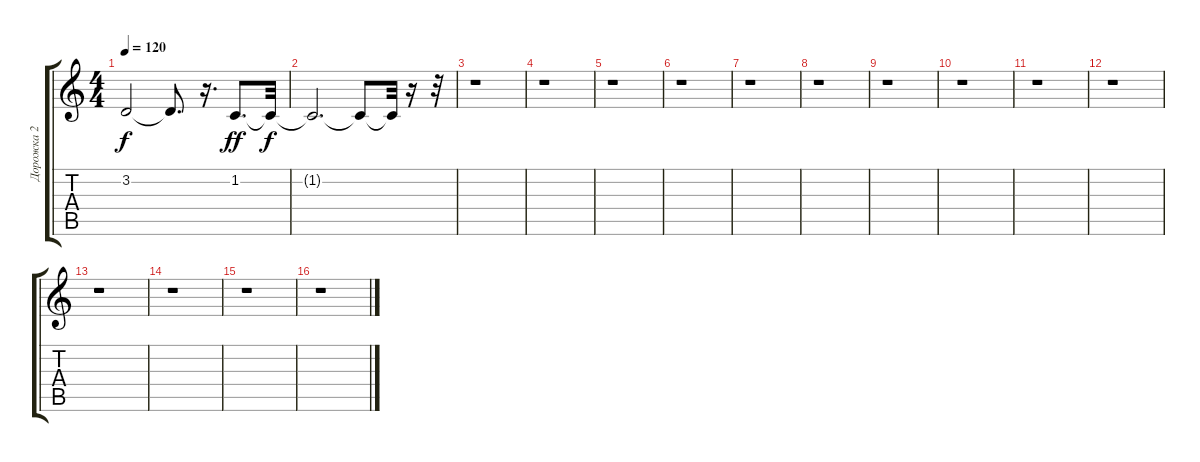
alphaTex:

\track ("Дорожка 2" "Дорожка 2") {instrument stringensemble2}
\staff {score tabs}
\tuning (E4 B3 G3 D3 A2 E2) {hide}
\ts (4 4)
\tempo 120
\clef g2
\ks c
3.2{t}.2{dy f} 3.2{t}.8{d} r.16{d} 1.2.8{d dy ff} 1.2{t}.32{dy f} |
1.2{t}.2{d} 1.2{t}.8 1.2{t}.32 r.16 r.32 |
r.1 |
r.1 |
r.1 |
r.1 |
r.1 |
r.1 |
r.1 |
r.1 |
r.1 |
r.1 |
r.1 |
r.1 |
r.1 |
r.1
